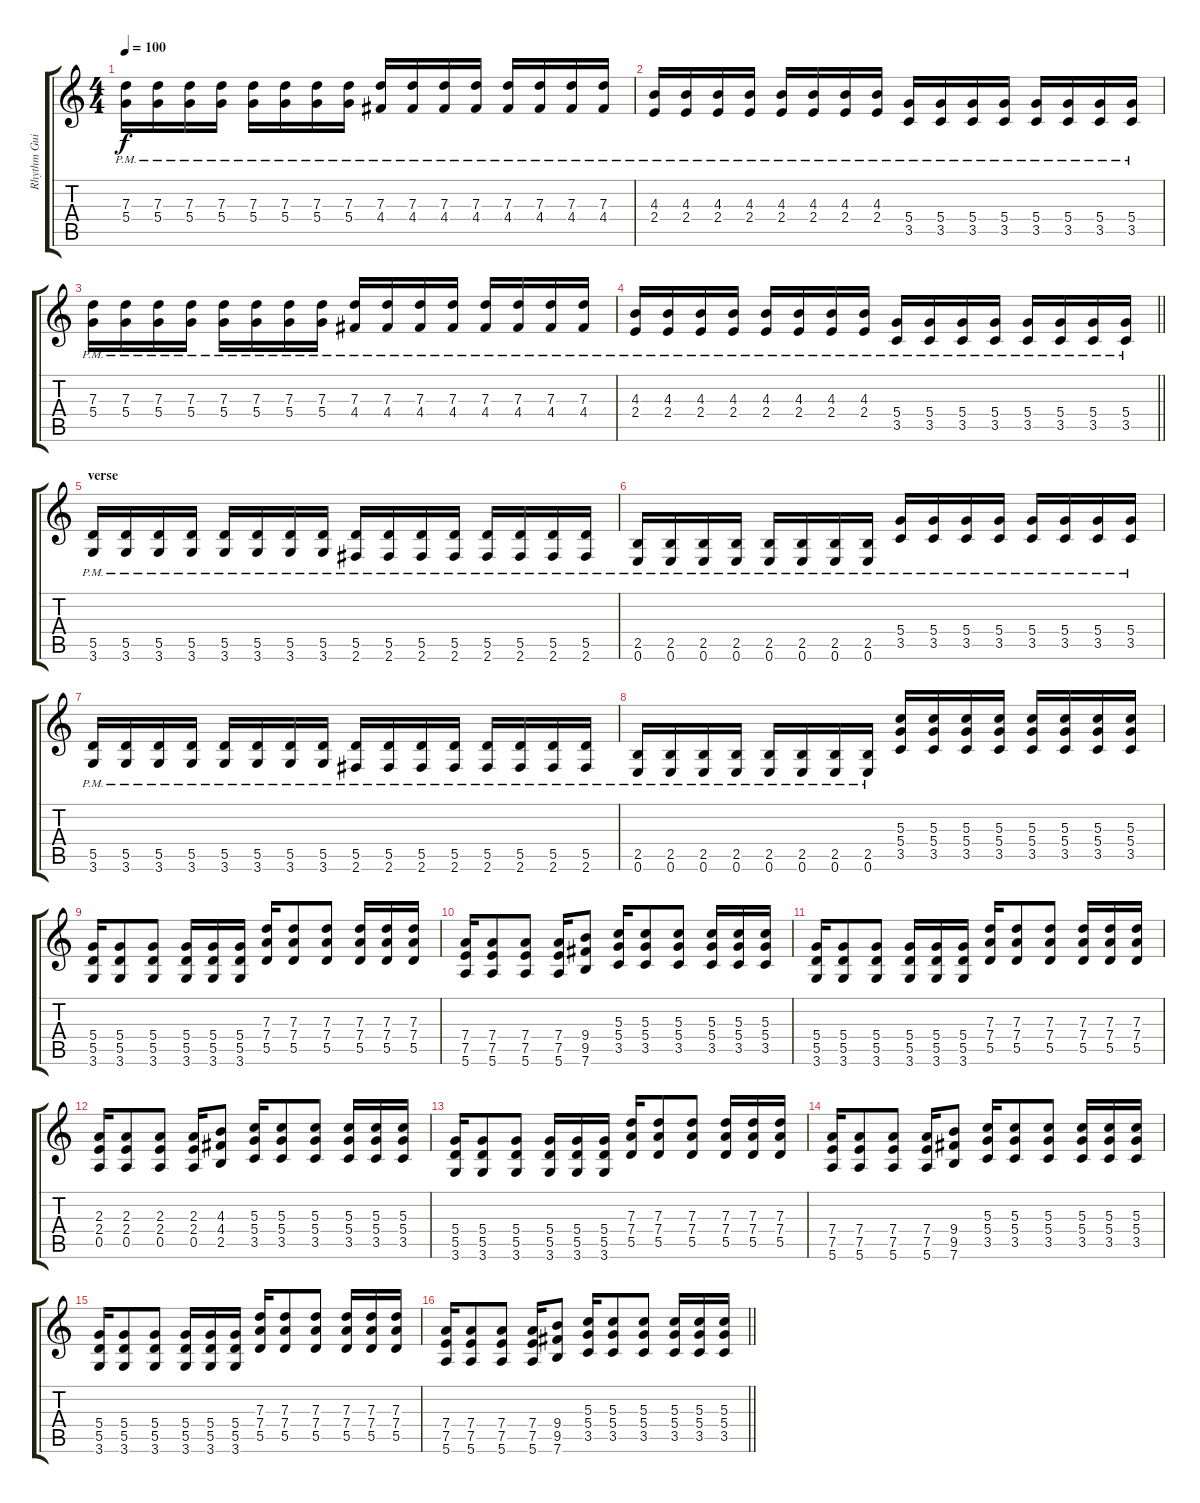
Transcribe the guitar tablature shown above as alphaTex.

\track ("Rhythm Guitar" "Rhythm Gui") {instrument overdrivenguitar}
\staff {score tabs}
\tuning (E4 B3 G3 D3 A2 E2) {hide}
\ts (4 4)
\tempo 100
\clef g2
\ks c
(7.3{pm} 5.4{pm}).16{dy f instrument overdrivenguitar} (7.3{pm} 5.4{pm}).16 (7.3{pm} 5.4{pm}).16 (7.3{pm} 5.4{pm}).16 (7.3{pm} 5.4{pm}).16 (7.3{pm} 5.4{pm}).16 (7.3{pm} 5.4{pm}).16 (7.3{pm} 5.4{pm}).16 (7.3{pm} 4.4{pm}).16 (7.3{pm} 4.4{pm}).16 (7.3{pm} 4.4{pm}).16 (7.3{pm} 4.4{pm}).16 (7.3{pm} 4.4{pm}).16 (7.3{pm} 4.4{pm}).16 (7.3{pm} 4.4{pm}).16 (7.3{pm} 4.4{pm}).16 |
(4.3{pm} 2.4{pm}).16 (4.3{pm} 2.4{pm}).16 (4.3{pm} 2.4{pm}).16 (4.3{pm} 2.4{pm}).16 (4.3{pm} 2.4{pm}).16 (4.3{pm} 2.4{pm}).16 (4.3{pm} 2.4{pm}).16 (4.3{pm} 2.4{pm}).16 (5.4{pm} 3.5{pm}).16 (5.4{pm} 3.5{pm}).16 (5.4{pm} 3.5{pm}).16 (5.4{pm} 3.5{pm}).16 (5.4{pm} 3.5{pm}).16 (5.4{pm} 3.5{pm}).16 (5.4{pm} 3.5{pm}).16 (5.4{pm} 3.5{pm}).16 |
(7.3{pm} 5.4{pm}).16 (7.3{pm} 5.4{pm}).16 (7.3{pm} 5.4{pm}).16 (7.3{pm} 5.4{pm}).16 (7.3{pm} 5.4{pm}).16 (7.3{pm} 5.4{pm}).16 (7.3{pm} 5.4{pm}).16 (7.3{pm} 5.4{pm}).16 (7.3{pm} 4.4{pm}).16 (7.3{pm} 4.4{pm}).16 (7.3{pm} 4.4{pm}).16 (7.3{pm} 4.4{pm}).16 (7.3{pm} 4.4{pm}).16 (7.3{pm} 4.4{pm}).16 (7.3{pm} 4.4{pm}).16 (7.3{pm} 4.4{pm}).16 |
\barLineRight lightlight
(4.3{pm} 2.4{pm}).16 (4.3{pm} 2.4{pm}).16 (4.3{pm} 2.4{pm}).16 (4.3{pm} 2.4{pm}).16 (4.3{pm} 2.4{pm}).16 (4.3{pm} 2.4{pm}).16 (4.3{pm} 2.4{pm}).16 (4.3{pm} 2.4{pm}).16 (5.4{pm} 3.5{pm}).16 (5.4{pm} 3.5{pm}).16 (5.4{pm} 3.5{pm}).16 (5.4{pm} 3.5{pm}).16 (5.4{pm} 3.5{pm}).16 (5.4{pm} 3.5{pm}).16 (5.4{pm} 3.5{pm}).16 (5.4{pm} 3.5{pm}).16 |
\section ("" "verse")
(5.5{pm} 3.6{pm}).16 (5.5{pm} 3.6{pm}).16 (5.5{pm} 3.6{pm}).16 (5.5{pm} 3.6{pm}).16 (5.5{pm} 3.6{pm}).16 (5.5{pm} 3.6{pm}).16 (5.5{pm} 3.6{pm}).16 (5.5{pm} 3.6{pm}).16 (5.5{pm} 2.6{pm}).16 (5.5{pm} 2.6{pm}).16 (5.5{pm} 2.6{pm}).16 (5.5{pm} 2.6{pm}).16 (5.5{pm} 2.6{pm}).16 (5.5{pm} 2.6{pm}).16 (5.5{pm} 2.6{pm}).16 (5.5{pm} 2.6{pm}).16 |
(2.5{pm} 0.6{pm}).16 (2.5{pm} 0.6{pm}).16 (2.5{pm} 0.6{pm}).16 (2.5{pm} 0.6{pm}).16 (2.5{pm} 0.6{pm}).16 (2.5{pm} 0.6{pm}).16 (2.5{pm} 0.6{pm}).16 (2.5{pm} 0.6{pm}).16 (5.4{pm} 3.5{pm}).16 (5.4{pm} 3.5{pm}).16 (5.4{pm} 3.5{pm}).16 (5.4{pm} 3.5{pm}).16 (5.4{pm} 3.5{pm}).16 (5.4{pm} 3.5{pm}).16 (5.4{pm} 3.5{pm}).16 (5.4{pm} 3.5{pm}).16 |
(5.5{pm} 3.6{pm}).16 (5.5{pm} 3.6{pm}).16 (5.5{pm} 3.6{pm}).16 (5.5{pm} 3.6{pm}).16 (5.5{pm} 3.6{pm}).16 (5.5{pm} 3.6{pm}).16 (5.5{pm} 3.6{pm}).16 (5.5{pm} 3.6{pm}).16 (5.5{pm} 2.6{pm}).16 (5.5{pm} 2.6{pm}).16 (5.5{pm} 2.6{pm}).16 (5.5{pm} 2.6{pm}).16 (5.5{pm} 2.6{pm}).16 (5.5{pm} 2.6{pm}).16 (5.5{pm} 2.6{pm}).16 (5.5{pm} 2.6{pm}).16 |
(2.5{pm} 0.6{pm}).16 (2.5{pm} 0.6{pm}).16 (2.5{pm} 0.6{pm}).16 (2.5{pm} 0.6{pm}).16 (2.5{pm} 0.6{pm}).16 (2.5{pm} 0.6{pm}).16 (2.5{pm} 0.6{pm}).16 (2.5{pm} 0.6{pm}).16 (5.3 5.4 3.5).16 (5.3 5.4 3.5).16 (5.3 5.4 3.5).16 (5.3 5.4 3.5).16 (5.3 5.4 3.5).16 (5.3 5.4 3.5).16 (5.3 5.4 3.5).16 (5.3 5.4 3.5).16 |
(5.4 5.5 3.6).16 (5.4 5.5 3.6).8 (5.4 5.5 3.6).8 (5.4 5.5 3.6).16 (5.4 5.5 3.6).16 (5.4 5.5 3.6).16 (7.3 7.4 5.5).16 (7.3 7.4 5.5).8 (7.3 7.4 5.5).8 (7.3 7.4 5.5).16 (7.3 7.4 5.5).16 (7.3 7.4 5.5).16 |
(7.4 7.5 5.6).16 (7.4 7.5 5.6).8 (7.4 7.5 5.6).8 (7.4 7.5 5.6).16 (9.4 9.5 7.6).8 (5.3 5.4 3.5).16 (5.3 5.4 3.5).8 (5.3 5.4 3.5).8 (5.3 5.4 3.5).16 (5.3 5.4 3.5).16 (5.3 5.4 3.5).16 |
(5.4 5.5 3.6).16 (5.4 5.5 3.6).8 (5.4 5.5 3.6).8 (5.4 5.5 3.6).16 (5.4 5.5 3.6).16 (5.4 5.5 3.6).16 (7.3 7.4 5.5).16 (7.3 7.4 5.5).8 (7.3 7.4 5.5).8 (7.3 7.4 5.5).16 (7.3 7.4 5.5).16 (7.3 7.4 5.5).16 |
(2.3 2.4 0.5).16 (2.3 2.4 0.5).8 (2.3 2.4 0.5).8 (2.3 2.4 0.5).16 (4.3 4.4 2.5).8 (5.3 5.4 3.5).16 (5.3 5.4 3.5).8 (5.3 5.4 3.5).8 (5.3 5.4 3.5).16 (5.3 5.4 3.5).16 (5.3 5.4 3.5).16 |
(5.4 5.5 3.6).16 (5.4 5.5 3.6).8 (5.4 5.5 3.6).8 (5.4 5.5 3.6).16 (5.4 5.5 3.6).16 (5.4 5.5 3.6).16 (7.3 7.4 5.5).16 (7.3 7.4 5.5).8 (7.3 7.4 5.5).8 (7.3 7.4 5.5).16 (7.3 7.4 5.5).16 (7.3 7.4 5.5).16 |
(7.4 7.5 5.6).16 (7.4 7.5 5.6).8 (7.4 7.5 5.6).8 (7.4 7.5 5.6).16 (9.4 9.5 7.6).8 (5.3 5.4 3.5).16 (5.3 5.4 3.5).8 (5.3 5.4 3.5).8 (5.3 5.4 3.5).16 (5.3 5.4 3.5).16 (5.3 5.4 3.5).16 |
(5.4 5.5 3.6).16 (5.4 5.5 3.6).8 (5.4 5.5 3.6).8 (5.4 5.5 3.6).16 (5.4 5.5 3.6).16 (5.4 5.5 3.6).16 (7.3 7.4 5.5).16 (7.3 7.4 5.5).8 (7.3 7.4 5.5).8 (7.3 7.4 5.5).16 (7.3 7.4 5.5).16 (7.3 7.4 5.5).16 |
\barLineRight lightlight
(7.4 7.5 5.6).16 (7.4 7.5 5.6).8 (7.4 7.5 5.6).8 (7.4 7.5 5.6).16 (9.4 9.5 7.6).8 (5.3 5.4 3.5).16 (5.3 5.4 3.5).8 (5.3 5.4 3.5).8 (5.3 5.4 3.5).16 (5.3 5.4 3.5).16 (5.3 5.4 3.5).16
